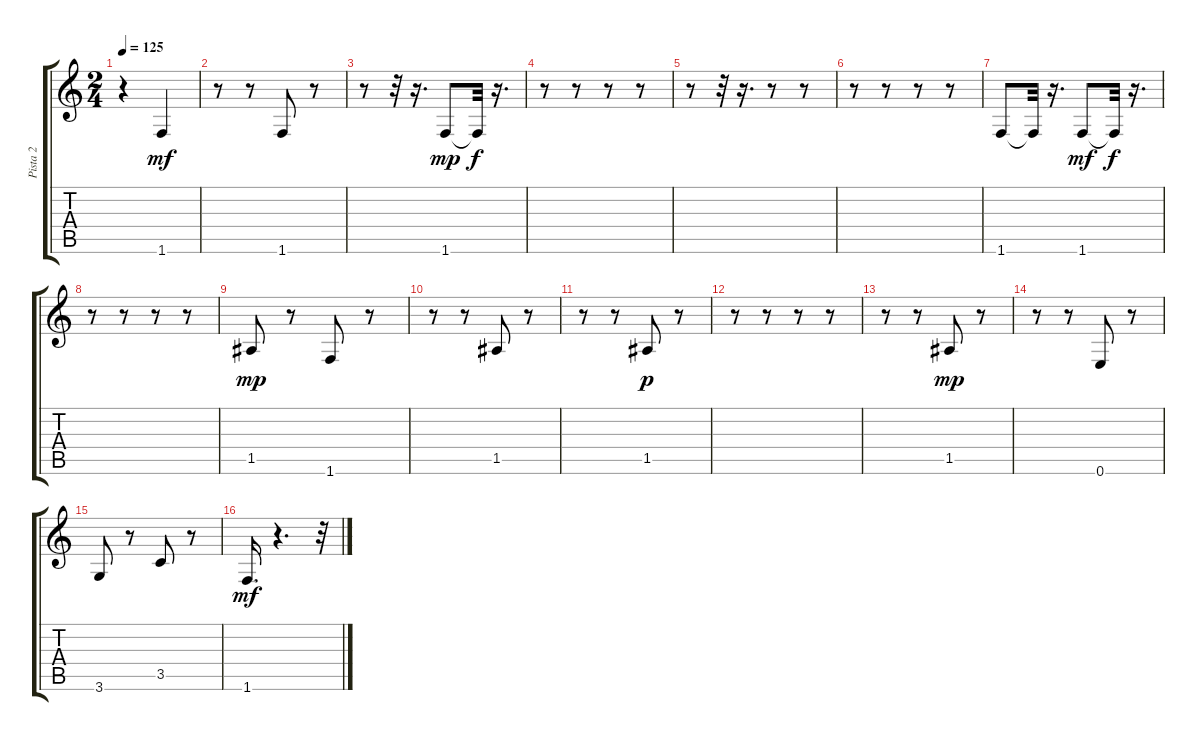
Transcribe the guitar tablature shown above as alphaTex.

\track ("Pista 2" "Pista 2") {instrument electricbasspick}
\staff {score tabs}
\tuning (E4 B3 G3 D3 A2 E2) {hide}
\ts (2 4)
\tempo 125
\clef g2
\ks c
r.4{dy mf} 1.6.4 |
r.8 r.8 1.6.8 r.8 |
r.8 r.32 r.16{d} 1.6.8{dy mp} 1.6{t}.32{dy f} r.16{d} |
r.8 r.8 r.8 r.8 |
r.8 r.32 r.16{d} r.8 r.8 |
r.8 r.8 r.8 r.8 |
1.6.8 1.6{t}.32 r.16{d} 1.6.8{dy mf} 1.6{t}.32{dy f} r.16{d} |
r.8 r.8 r.8 r.8 |
1.5.8{dy mp} r.8 1.6.8 r.8 |
r.8 r.8 1.5.8 r.8 |
r.8 r.8 1.5.8{dy p} r.8 |
r.8 r.8 r.8 r.8 |
r.8 r.8 1.5.8{dy mp} r.8 |
r.8 r.8 0.6.8 r.8 |
3.6.8 r.8 3.5.8 r.8 |
1.6.16{d dy mf} r.4{d} r.32
